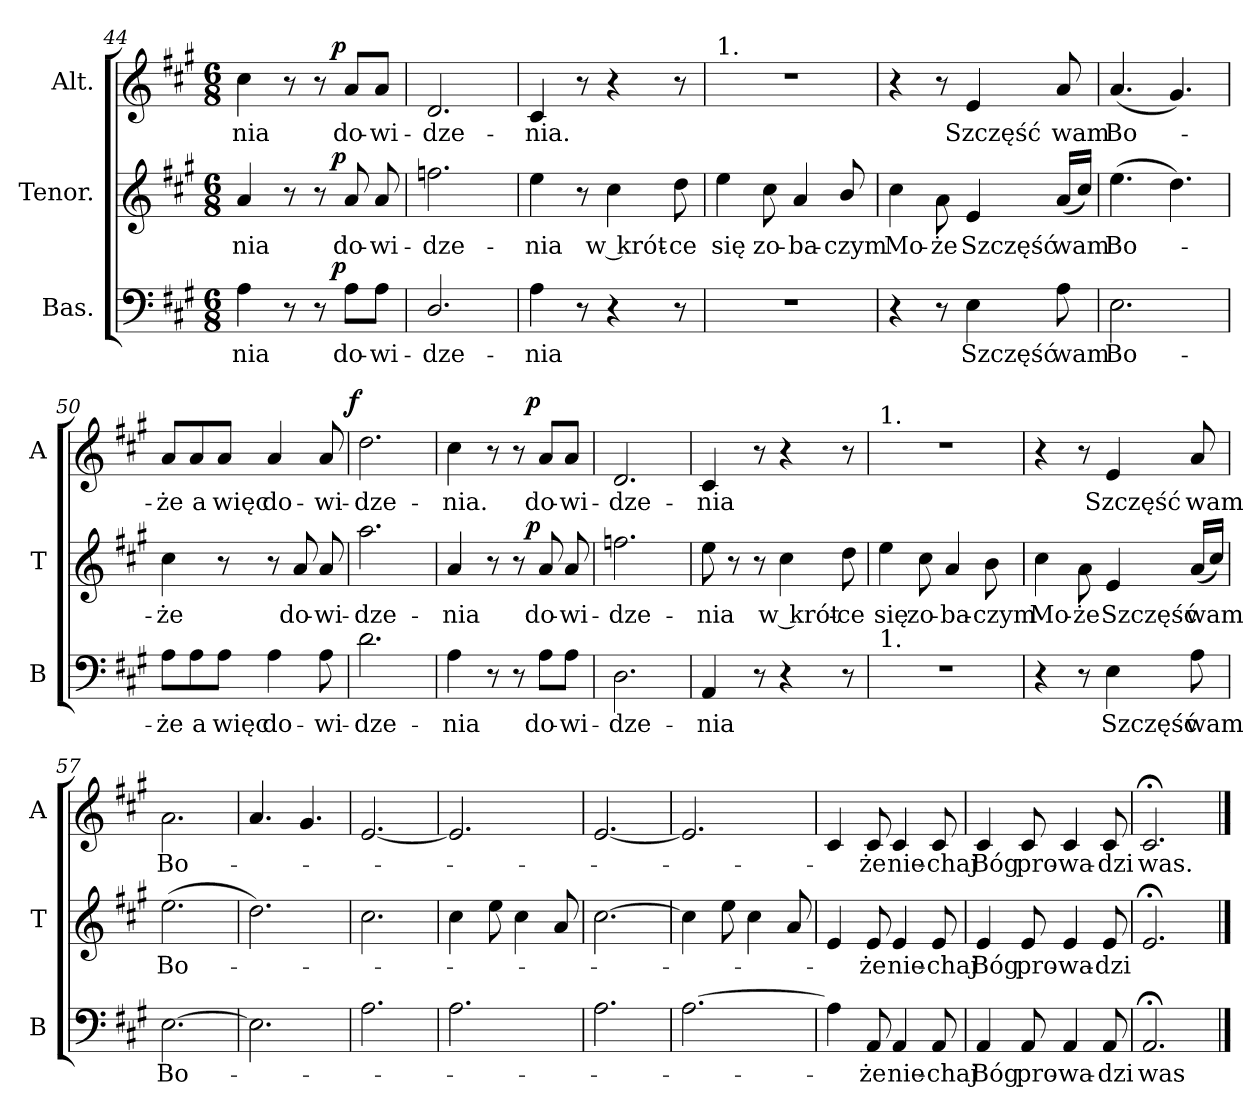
**kern	**text	**dynam	**kern	**text	**dynam	**kern	**text	**dynam
*part3	*part3	*part3	*part2	*part2	*part2	*part1	*part1	*part1
*staff3	*staff3	*staff3	*staff2	*staff2	*staff2	*staff1	*staff1	*staff1
*I"Bas.	*	*	*I"Tenor.	*	*	*I"Alt.	*	*
*I'B	*	*	*I'T	*	*	*I'A	*	*
*clefF4	*	*	*clefG2	*	*	*clefG2	*	*
*	*	*	*ITrd8c12	*	*	*	*	*
*k[f#c#g#]	*	*	*k[f#c#g#]	*	*	*k[f#c#g#]	*	*
*M6/8	*	*	*M6/8	*	*	*M6/8	*	*
=44	=44	=44	=44	=44	=44	=44	=44	=44
4A\	-nia	.	4A/	-nia	.	4cc#\	-nia	.
8r	.	.	8r	.	.	8r	.	.
8r	.	.	8r	.	.	8r	.	.
!	!	!LO:DY:b:rj	!	!	!LO:DY:b:rj	!	!	!LO:DY:b:rj
8A\L	do-	p	8A/	do-	p	8a/L	do-	p
8A\J	-wi-	.	8A/	-wi-	.	8a/J	-wi-	.
=45	=45	=45	=45	=45	=45	=45	=45	=45
2.D/	-dze-	.	2.fn\	-dze-	.	2.d/	-dze-	.
=46	=46	=46	=46	=46	=46	=46	=46	=46
4A\	-nia	.	4e\	-nia	.	4c#/	-nia.	.
8r	.	.	8r	.	.	8r	.	.
4r	.	.	4c#\	w krót-	.	4r	.	.
8r	.	.	8d\	-ce	.	8r	.	.
=47	=47	=47	=47	=47	=47	=47	=47	=47
!	!	!	!	!	!	!LO:TX:a:t=1.	!	!
2.r	.	.	4e\	się	.	2.r	.	.
.	.	.	8c#\	zo-	.	.	.	.
.	.	.	4A/	-ba-	.	.	.	.
.	.	.	8B/	-czym	.	.	.	.
=48	=48	=48	=48	=48	=48	=48	=48	=48
4r	.	.	4c#\	Mo-	.	4r	.	.
8r	.	.	8A\	-że	.	8r	.	.
4E\	Szczęść	.	4E/	Szczęść	.	4e/	Szczęść	.
8A\	wam	.	(16A/LL	wam	.	8a/	wam	.
.	.	.	16c#/JJ)	.	.	.	.	.
=49	=49	=49	=49	=49	=49	=49	=49	=49
2.E\	Bo-	.	(4.e\	Bo-	.	(4.a/	Bo-	.
.	.	.	4.d\)	.	.	4.g#/)	.	.
=50	=50	=50	=50	=50	=50	=50	=50	=50
8A\L	-że	.	4c#\	-że	.	8a/L	-że	.
8A\	a	.	.	.	.	8a/	a	.
8A\J	więc	.	8r	.	.	8a/J	więc	.
4A\	do-	.	8r	.	.	4a/	do-	.
.	.	.	8A/	do-	.	.	.	.
8A\	-wi-	.	8A/	-wi-	.	8a/	-wi-	.
=51	=51	=51	=51	=51	=51	=51	=51	=51
!	!	!	!	!	!	!	!	!LO:DY:b:rj
2.d\	-dze-	.	2.a\	-dze-	.	2.dd\	-dze-	f
=52	=52	=52	=52	=52	=52	=52	=52	=52
4A\	-nia	.	4A/	-nia	.	4cc#\	-nia.	.
8r	.	.	8r	.	.	8r	.	.
8r	.	.	8r	.	.	8r	.	.
!	!	!	!	!	!LO:DY:b:rj	!	!	!LO:DY:b:rj
8A\L	do-	.	8A/	do-	p	8a/L	do-	p
8A\J	-wi-	.	8A/	-wi-	.	8a/J	-wi-	.
=53	=53	=53	=53	=53	=53	=53	=53	=53
2.D\	-dze-	.	2.fn\	-dze-	.	2.d/	-dze-	.
=54	=54	=54	=54	=54	=54	=54	=54	=54
4AA/	-nia	.	8e\	-nia	.	4c#/	-nia	.
.	.	.	8r	.	.	.	.	.
8r	.	.	8r	.	.	8r	.	.
4r	.	.	4c#\	w krót-	.	4r	.	.
8r	.	.	8d\	-ce	.	8r	.	.
=55	=55	=55	=55	=55	=55	=55	=55	=55
!	!	!	!	!	!	!LO:TX:a:t=1.	!	!
!LO:TX:a:t=1.	!	!	!	!	!	!	!	!
2.r	.	.	4e\	się	.	2.r	.	.
.	.	.	8c#\	zo-	.	.	.	.
.	.	.	4A/	-ba-	.	.	.	.
.	.	.	8B\	-czym	.	.	.	.
=56	=56	=56	=56	=56	=56	=56	=56	=56
4r	.	.	4c#\	Mo-	.	4r	.	.
8r	.	.	8A\	-że	.	8r	.	.
4E\	Szczęść	.	4E/	Szczęść	.	4e/	Szczęść	.
8A\	wam	.	(16A/LL	wam	.	8a/	wam	.
.	.	.	16c#/JJ)	.	.	.	.	.
=57	=57	=57	=57	=57	=57	=57	=57	=57
[2.E\	Bo-	.	(2.e\	Bo-	.	2.a\	Bo-	.
=58	=58	=58	=58	=58	=58	=58	=58	=58
2.E\]	.	.	2.d\)	.	.	4.a/	.	.
.	.	.	.	.	.	4.g#/	.	.
=59	=59	=59	=59	=59	=59	=59	=59	=59
2.A\	.	.	2.c#\	.	.	[2.e/	.	.
=60	=60	=60	=60	=60	=60	=60	=60	=60
2.A\	.	.	4c#\	.	.	2.e/]	.	.
.	.	.	8e\	.	.	.	.	.
.	.	.	4c#\	.	.	.	.	.
.	.	.	8A/	.	.	.	.	.
=61	=61	=61	=61	=61	=61	=61	=61	=61
2.A\	.	.	[2.c#\	.	.	[2.e/	.	.
=62	=62	=62	=62	=62	=62	=62	=62	=62
[2.A\	.	.	4c#\]	.	.	2.e/]	.	.
.	.	.	8e\	.	.	.	.	.
.	.	.	4c#\	.	.	.	.	.
.	.	.	8A/	.	.	.	.	.
=63	=63	=63	=63	=63	=63	=63	=63	=63
4A\]	.	.	4E/	.	.	4c#/	.	.
8AA/	-że	.	8E/	-że	.	8c#/	-że	.
4AA/	nie-	.	4E/	nie-	.	4c#/	nie-	.
8AA/	-chaj	.	8E/	-chaj	.	8c#/	-chaj	.
=64	=64	=64	=64	=64	=64	=64	=64	=64
4AA/	Bóg	.	4E/	Bóg	.	4c#/	Bóg	.
8AA/	pro-	.	8E/	pro-	.	8c#/	pro-	.
4AA/	-wa-	.	4E/	-wa-	.	4c#/	-wa-	.
8AA/	-dzi	.	8E/	-dzi	.	8c#/	-dzi	.
=65	=65	=65	=65	=65	=65	=65	=65	=65
2.AA;</	was	.	2.E;</	.	.	2.c#;</	was.	.
==	==	==	==	==	==	==	==	==
*-	*-	*-	*-	*-	*-	*-	*-	*-
